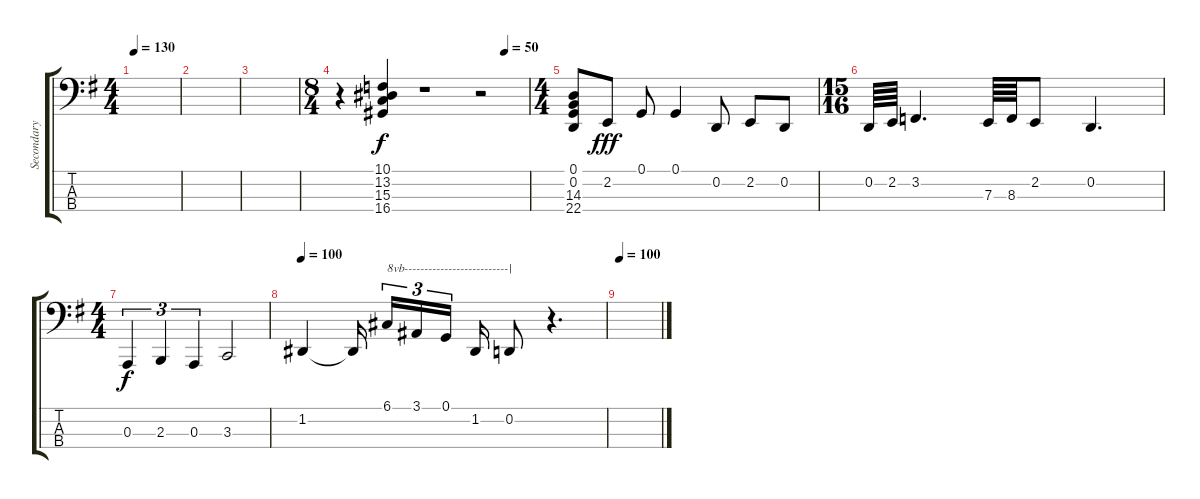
\track ("Secondary Right Hand" "Secondary ") {instrument acousticgrandpiano}
\staff {score tabs}
\tuning (G2 D2 A1 E1) {hide}
\ts (4 4)
\tempo 130
\clef f4
\ks g
|
|
|
\ts (8 4)
\tempo (50 0.875)
r.4 (10.1 13.2 15.3 16.4).4{dy f} r.1 r.2 |
\ts (4 4)
(0.1 0.2 14.3 22.4).8 2.2.8{dy fff} 0.1.8 0.1.4 0.2.8 2.2.8 0.2.8 |
\ts (15 16)
0.2.64 2.2.64 3.2.4{d} 7.3.64 8.3.64 2.2.8 0.2.4{d} |
\ts (4 4)
0.3.4{tu (3 2) dy f} 2.3.4{tu (3 2)} 0.3.4{tu (3 2)} 3.3.2 |
\tempo 100
1.2.4 1.2{t}.16{beam splitsecondary} 6.1.16{tu (3 2) txt "8vb--------------------------|"} 3.1.16{tu (3 2)} 0.1.16{tu (3 2) beam splitsecondary} 1.2.16 0.2.8 r.4{d} |
\tempo 100
